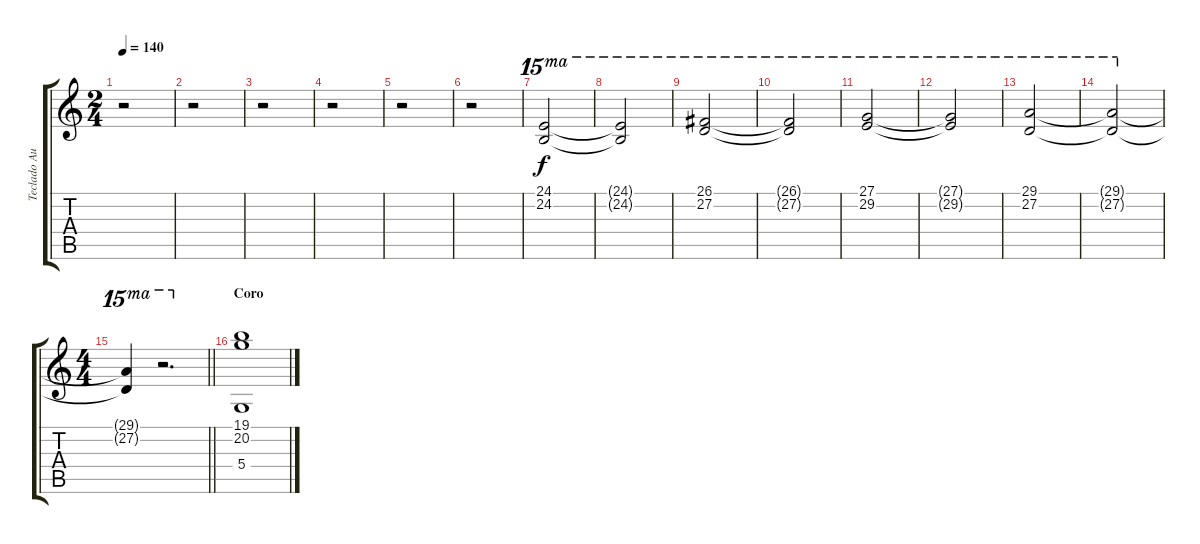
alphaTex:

\track ("Teclado Aux" "Teclado Au") {instrument lead2sawtooth}
\staff {score tabs}
\tuning (E4 B3 G3 D3 A2 E2) {hide}
\ts (2 4)
\tempo 140
\clef g2
\ks c
r.2{dy f} |
r.2 |
r.2 |
r.2 |
r.2 |
r.2 |
(24.1 24.2).2{ot 15ma instrument stringensemble1} |
(24.1{t} 24.2{t}).2{ot 15ma} |
(26.1 27.2).2{ot 15ma} |
(26.1{t} 27.2{t}).2{ot 15ma} |
(27.1 29.2).2{ot 15ma} |
(27.1{t} 29.2{t}).2{ot 15ma} |
(29.1 27.2).2{ot 15ma} |
(29.1{t} 27.2{t}).2{ot 15ma} |
\ts (4 4)
\barLineRight lightlight
(29.1{t} 27.2{t}).4{ot 15ma} r.2{d ot 15ma} |
\section ("" "Coro")
(19.1 20.2 5.4).1
